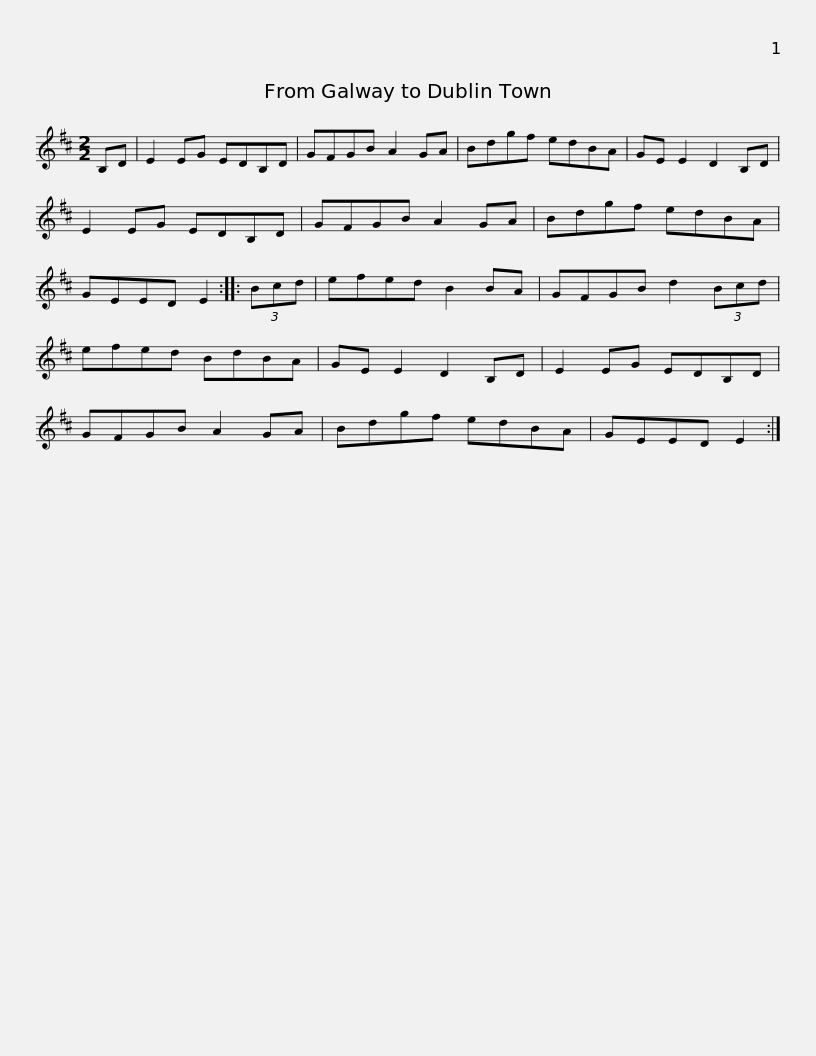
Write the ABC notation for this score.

X:1
L:1/8
M:2/2
I:linebreak $
K:D
V:1 treble
V:1
 B,D | E2 EG EDB,D | GFGB A2 GA | Bdgf edBA | GE E2 D2 B,D | %5
 E2 EG EDB,D |$ GFGB A2 GA | Bdgf edBA | GEED E2 :: (3Bcd | %10
 efed B2 BA | GFGB d2 (3Bcd |$ efed BdBA | GE E2 D2 B,D | E2 EG EDB,D | %15
 GFGB A2 GA | Bdgf edBA | GEED E2 :| %18
